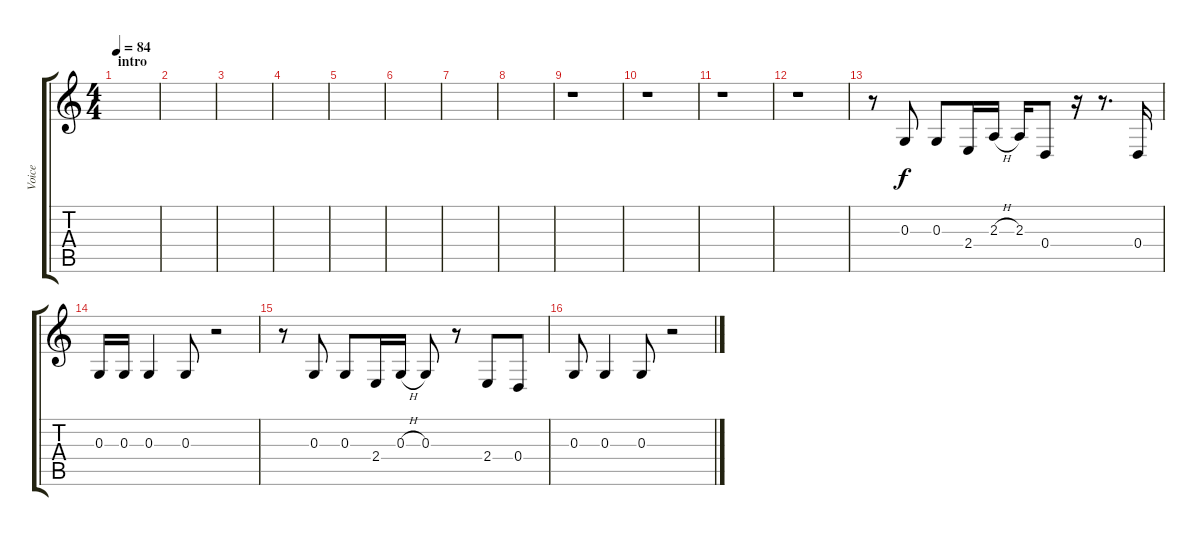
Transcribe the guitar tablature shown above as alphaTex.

\track ("Voice" "Voice") {instrument cello}
\staff {score tabs}
\tuning (E4 B3 G3 D3 A2 E2) {hide}
\ts (4 4)
\section ("" "intro")
\tempo 84
\clef g2
\ks c
|
|
|
|
|
|
|
|
r.1 |
r.1 |
r.1 |
r.1 |
r.8 0.3.8 0.3.8 2.4.16 2.3{h}.16 2.3.16 0.4.8 r.16 r.8{d} 0.4.16 |
0.3.16 0.3.16 0.3.4 0.3.8 r.2 |
r.8 0.3.8 0.3.8 2.4.16 0.3{h}.16 0.3.8 r.8 2.4.8 0.4.8 |
0.3.8 0.3.4 0.3.8 r.2
